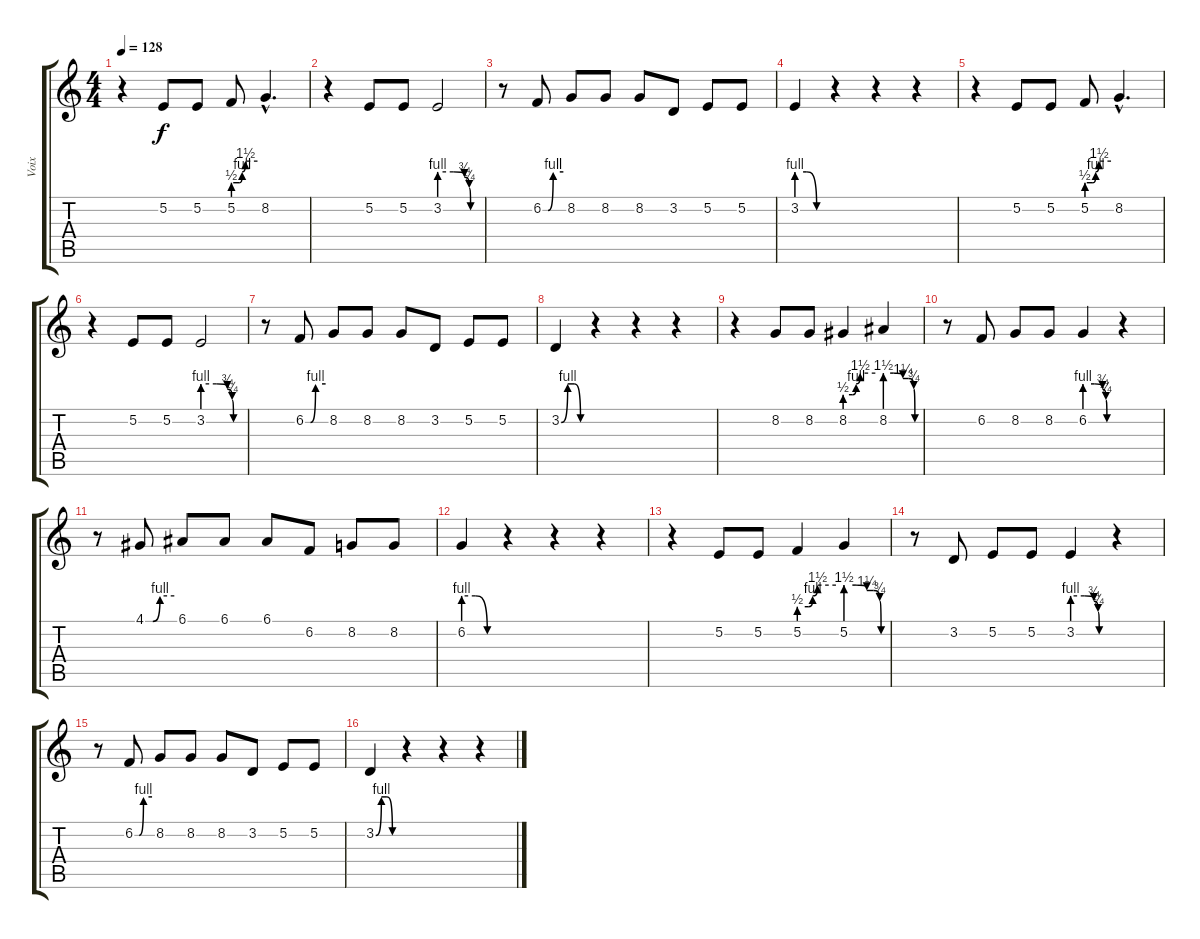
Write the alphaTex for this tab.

\track ("Voix" "Voix") {instrument reedorgan}
\staff {score tabs}
\tuning (E4 B3 G3 D3 A2 E2) {hide}
\ts (4 4)
\tempo 128
\clef g2
\ks c
r.4{dy f} 5.2.8 5.2.8 5.2{be (custom 0 2 15 2 22 4 30 6 60 6)}.8 8.2{hac}.4{d} |
r.4 5.2.8 5.2.8 3.2{be (custom 0 4 20 4 36 3 43 1 45 0 60 0)}.2 |
r.8 6.2{be (custom 0 0 15 0 30 4 60 4)}.8 8.2.8 8.2.8 8.2.8 3.2.8 5.2.8 5.2.8 |
3.2{be (custom 0 4 20 4 40 0 60 0)}.4 r.4 r.4 r.4 |
r.4 5.2.8 5.2.8 5.2{be (custom 0 2 15 2 22 4 30 6 60 6)}.8 8.2{hac}.4{d} |
r.4 5.2.8 5.2.8 3.2{be (custom 0 4 20 4 36 3 43 1 45 0 60 0)}.2 |
r.8 6.2{be (custom 0 0 15 0 30 4 60 4)}.8 8.2.8 8.2.8 8.2.8 3.2.8 5.2.8 5.2.8 |
3.2{be (custom 0 0 15 4 30 4 45 0 60 0)}.4 r.4 r.4 r.4 |
r.4 8.2.8 8.2.8 8.2{be (custom 0 2 15 2 22 4 30 6 60 6)}.4 8.2{be (custom 0 6 15 6 31 5 41 5 50 3 52 0 60 0)}.4 |
r.8 6.2.8 8.2.8 8.2.8 6.2{be (custom 0 4 20 4 36 3 43 1 45 0 60 0)}.4 r.4 |
r.8 4.1{be (custom 0 0 15 0 30 4 60 4)}.8 6.1.8 6.1.8 6.1.8 6.2.8 8.2.8 8.2.8 |
6.2{be (custom 0 4 20 4 40 0 60 0)}.4 r.4 r.4 r.4 |
r.4 5.2.8 5.2.8 5.2{be (custom 0 2 15 2 22 4 30 6 60 6)}.4 5.2{be (custom 0 6 15 6 31 5 41 5 50 3 52 0 60 0)}.4 |
r.8 3.2.8 5.2.8 5.2.8 3.2{be (custom 0 4 20 4 36 3 43 1 45 0 60 0)}.4 r.4 |
r.8 6.2{be (custom 0 0 15 0 30 4 60 4)}.8 8.2.8 8.2.8 8.2.8 3.2.8 5.2.8 5.2.8 |
3.2{be (custom 0 0 15 4 30 4 45 0 60 0)}.4 r.4 r.4 r.4
